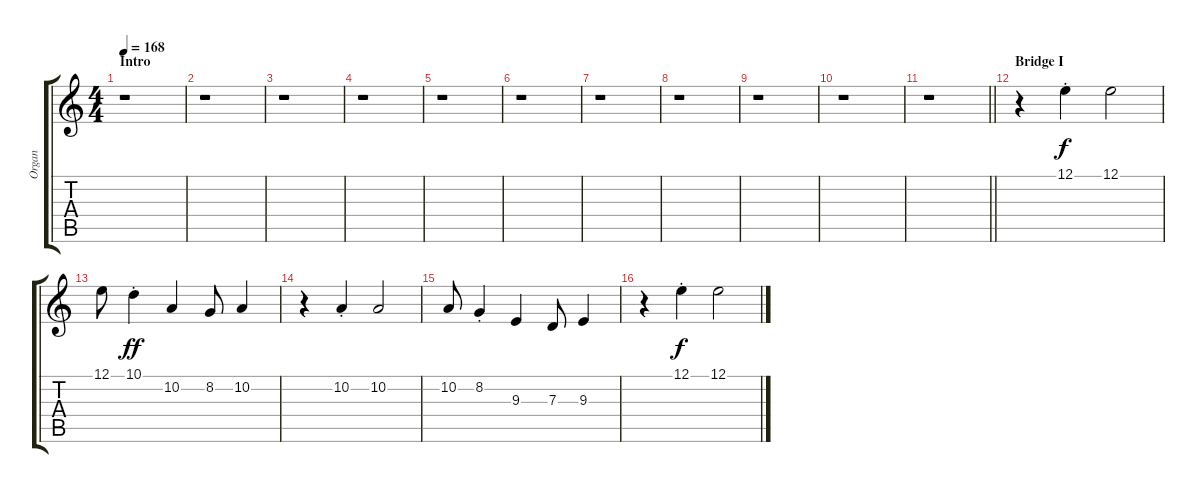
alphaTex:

\track ("Organ" "Organ") {instrument drawbarorgan}
\staff {score tabs}
\tuning (E4 B3 G3 D3 A2 E2) {hide}
\ts (4 4)
\section ("" "Intro")
\tempo 168
\clef g2
\ks c
r.1{dy f instrument drawbarorgan} |
r.1 |
r.1 |
r.1 |
r.1 |
r.1 |
r.1 |
r.1 |
r.1 |
r.1 |
\barLineRight lightlight
r.1 |
\section ("" "Bridge I")
r.4 12.1{st}.4 12.1.2 |
12.1.8 10.1{st}.4{dy ff} 10.2.4 8.2.8 10.2.4 |
r.4 10.2{st}.4 10.2.2 |
10.2.8 8.2{st}.4 9.3.4 7.3.8 9.3.4 |
r.4 12.1{st}.4{dy f} 12.1.2
